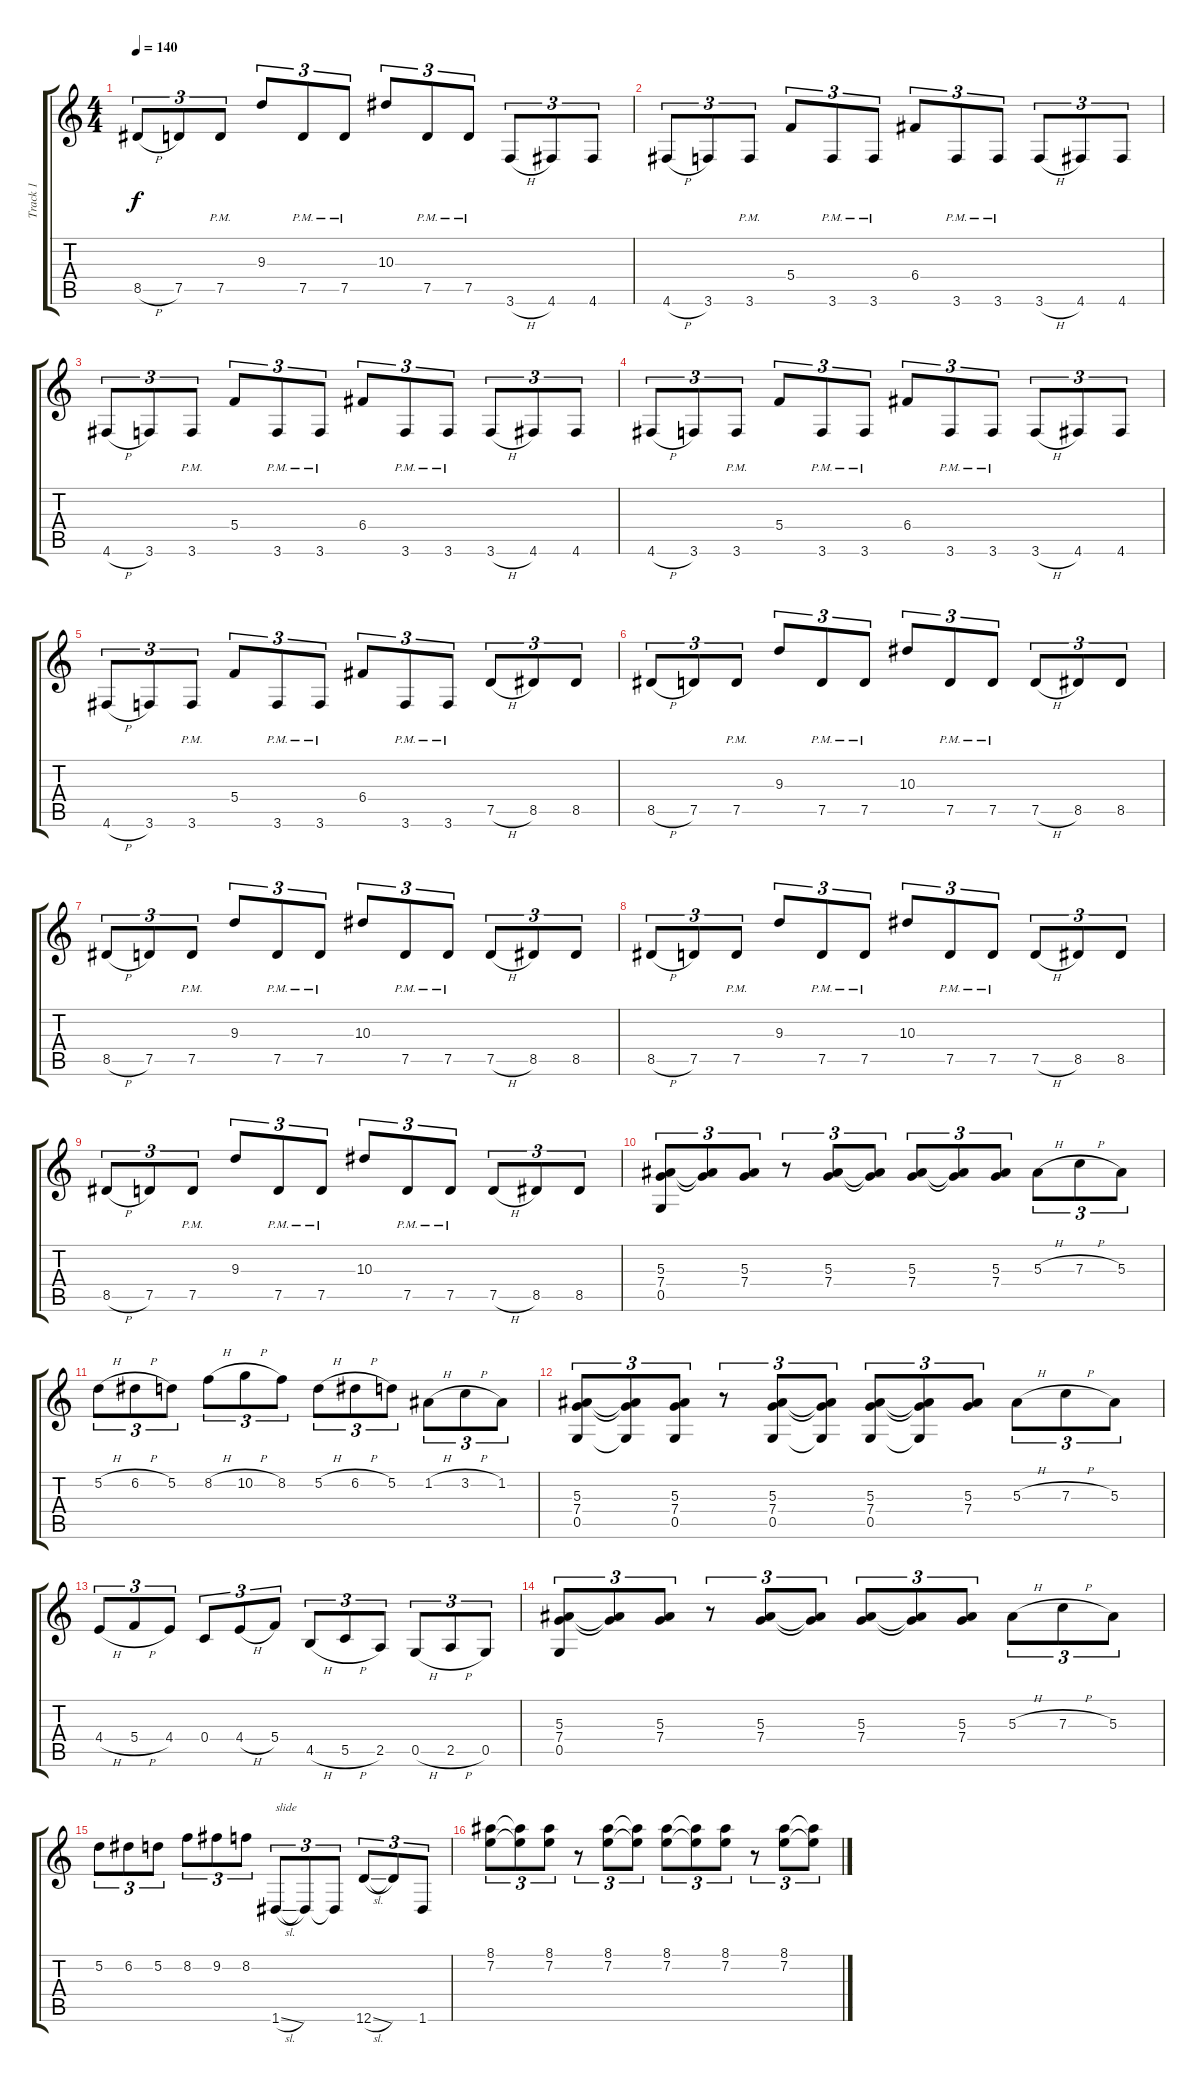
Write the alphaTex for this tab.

\track ("Track 1" "Track 1") {instrument electricguitarclean}
\staff {score tabs}
\tuning (D4 A3 F3 C3 G2 D2) {hide}
\ts (4 4)
\tempo 140
\clef g2
\ks c
8.5{h}.8{tu (3 2) dy f} 7.5.8{tu (3 2)} 7.5{pm}.8{tu (3 2)} 9.3.8{tu (3 2)} 7.5{pm}.8{tu (3 2)} 7.5{pm}.8{tu (3 2)} 10.3.8{tu (3 2)} 7.5{pm}.8{tu (3 2)} 7.5{pm}.8{tu (3 2)} 3.6{h}.8{tu (3 2)} 4.6.8{tu (3 2)} 4.6.8{tu (3 2)} |
4.6{h}.8{tu (3 2)} 3.6.8{tu (3 2)} 3.6{pm}.8{tu (3 2)} 5.4.8{tu (3 2)} 3.6{pm}.8{tu (3 2)} 3.6{pm}.8{tu (3 2)} 6.4.8{tu (3 2)} 3.6{pm}.8{tu (3 2)} 3.6{pm}.8{tu (3 2)} 3.6{h}.8{tu (3 2)} 4.6.8{tu (3 2)} 4.6.8{tu (3 2)} |
4.6{h}.8{tu (3 2)} 3.6.8{tu (3 2)} 3.6{pm}.8{tu (3 2)} 5.4.8{tu (3 2)} 3.6{pm}.8{tu (3 2)} 3.6{pm}.8{tu (3 2)} 6.4.8{tu (3 2)} 3.6{pm}.8{tu (3 2)} 3.6{pm}.8{tu (3 2)} 3.6{h}.8{tu (3 2)} 4.6.8{tu (3 2)} 4.6.8{tu (3 2)} |
4.6{h}.8{tu (3 2)} 3.6.8{tu (3 2)} 3.6{pm}.8{tu (3 2)} 5.4.8{tu (3 2)} 3.6{pm}.8{tu (3 2)} 3.6{pm}.8{tu (3 2)} 6.4.8{tu (3 2)} 3.6{pm}.8{tu (3 2)} 3.6{pm}.8{tu (3 2)} 3.6{h}.8{tu (3 2)} 4.6.8{tu (3 2)} 4.6.8{tu (3 2)} |
4.6{h}.8{tu (3 2)} 3.6.8{tu (3 2)} 3.6{pm}.8{tu (3 2)} 5.4.8{tu (3 2)} 3.6{pm}.8{tu (3 2)} 3.6{pm}.8{tu (3 2)} 6.4.8{tu (3 2)} 3.6{pm}.8{tu (3 2)} 3.6{pm}.8{tu (3 2)} 7.5{h}.8{tu (3 2)} 8.5.8{tu (3 2)} 8.5.8{tu (3 2)} |
8.5{h}.8{tu (3 2)} 7.5.8{tu (3 2)} 7.5{pm}.8{tu (3 2)} 9.3.8{tu (3 2)} 7.5{pm}.8{tu (3 2)} 7.5{pm}.8{tu (3 2)} 10.3.8{tu (3 2)} 7.5{pm}.8{tu (3 2)} 7.5{pm}.8{tu (3 2)} 7.5{h}.8{tu (3 2)} 8.5.8{tu (3 2)} 8.5.8{tu (3 2)} |
8.5{h}.8{tu (3 2)} 7.5.8{tu (3 2)} 7.5{pm}.8{tu (3 2)} 9.3.8{tu (3 2)} 7.5{pm}.8{tu (3 2)} 7.5{pm}.8{tu (3 2)} 10.3.8{tu (3 2)} 7.5{pm}.8{tu (3 2)} 7.5{pm}.8{tu (3 2)} 7.5{h}.8{tu (3 2)} 8.5.8{tu (3 2)} 8.5.8{tu (3 2)} |
8.5{h}.8{tu (3 2)} 7.5.8{tu (3 2)} 7.5{pm}.8{tu (3 2)} 9.3.8{tu (3 2)} 7.5{pm}.8{tu (3 2)} 7.5{pm}.8{tu (3 2)} 10.3.8{tu (3 2)} 7.5{pm}.8{tu (3 2)} 7.5{pm}.8{tu (3 2)} 7.5{h}.8{tu (3 2)} 8.5.8{tu (3 2)} 8.5.8{tu (3 2)} |
8.5{h}.8{tu (3 2)} 7.5.8{tu (3 2)} 7.5{pm}.8{tu (3 2)} 9.3.8{tu (3 2)} 7.5{pm}.8{tu (3 2)} 7.5{pm}.8{tu (3 2)} 10.3.8{tu (3 2)} 7.5{pm}.8{tu (3 2)} 7.5{pm}.8{tu (3 2)} 7.5{h}.8{tu (3 2)} 8.5.8{tu (3 2)} 8.5.8{tu (3 2)} |
(5.3 7.4 0.5).8{tu (3 2)} (5.3{t} 7.4{t}).8{tu (3 2)} (5.3 7.4).8{tu (3 2)} r.8{tu (3 2)} (5.3 7.4).8{tu (3 2)} (5.3{t} 7.4{t}).8{tu (3 2)} (5.3 7.4).8{tu (3 2)} (5.3{t} 7.4{t}).8{tu (3 2)} (5.3 7.4).8{tu (3 2)} 5.3{h}.8{tu (3 2)} 7.3{h}.8{tu (3 2)} 5.3.8{tu (3 2)} |
5.2{h}.8{tu (3 2)} 6.2{h}.8{tu (3 2)} 5.2.8{tu (3 2)} 8.2{h}.8{tu (3 2)} 10.2{h}.8{tu (3 2)} 8.2.8{tu (3 2)} 5.2{h}.8{tu (3 2)} 6.2{h}.8{tu (3 2)} 5.2.8{tu (3 2)} 1.2{h}.8{tu (3 2)} 3.2{h}.8{tu (3 2)} 1.2.8{tu (3 2)} |
(5.3 7.4 0.5).8{tu (3 2)} (5.3{t} 7.4{t} 0.5{t}).8{tu (3 2)} (5.3 7.4 0.5).8{tu (3 2)} r.8{tu (3 2)} (5.3 7.4 0.5).8{tu (3 2)} (5.3{t} 7.4{t} 0.5{t}).8{tu (3 2)} (5.3 7.4 0.5).8{tu (3 2)} (5.3{t} 7.4{t} 0.5{t}).8{tu (3 2)} (5.3 7.4).8{tu (3 2)} 5.3{h}.8{tu (3 2)} 7.3{h}.8{tu (3 2)} 5.3.8{tu (3 2)} |
4.4{h}.8{tu (3 2)} 5.4{h}.8{tu (3 2)} 4.4.8{tu (3 2)} 0.4.8{tu (3 2)} 4.4{h}.8{tu (3 2)} 5.4.8{tu (3 2)} 4.5{h}.8{tu (3 2)} 5.5{h}.8{tu (3 2)} 2.5.8{tu (3 2)} 0.5{h}.8{tu (3 2)} 2.5{h}.8{tu (3 2)} 0.5.8{tu (3 2)} |
(5.3 7.4 0.5).8{tu (3 2)} (5.3{t} 7.4{t}).8{tu (3 2)} (5.3 7.4).8{tu (3 2)} r.8{tu (3 2)} (5.3 7.4).8{tu (3 2)} (5.3{t} 7.4{t}).8{tu (3 2)} (5.3 7.4).8{tu (3 2)} (5.3{t} 7.4{t}).8{tu (3 2)} (5.3 7.4).8{tu (3 2)} 5.3{h}.8{tu (3 2)} 7.3{h}.8{tu (3 2)} 5.3.8{tu (3 2)} |
5.2.8{tu (3 2)} 6.2.8{tu (3 2)} 5.2.8{tu (3 2)} 8.2.8{tu (3 2)} 9.2.8{tu (3 2)} 8.2.8{tu (3 2)} 1.6{sl}.8{tu (3 2) txt "slide"} 1.6{t}.8{tu (3 2)} 1.6{t}.8{tu (3 2)} 12.6{sl}.8{tu (3 2)} 12.6{t}.8{tu (3 2)} 1.6.8{tu (3 2)} |
(8.1 7.2).8{tu (3 2)} (8.1{t} 7.2{t}).8{tu (3 2)} (8.1 7.2).8{tu (3 2)} r.8{tu (3 2)} (8.1 7.2).8{tu (3 2)} (8.1{t} 7.2{t}).8{tu (3 2)} (8.1 7.2).8{tu (3 2)} (8.1{t} 7.2{t}).8{tu (3 2)} (8.1 7.2).8{tu (3 2)} r.8{tu (3 2)} (8.1 7.2).8{tu (3 2)} (8.1{t} 7.2{t}).8{tu (3 2)}
